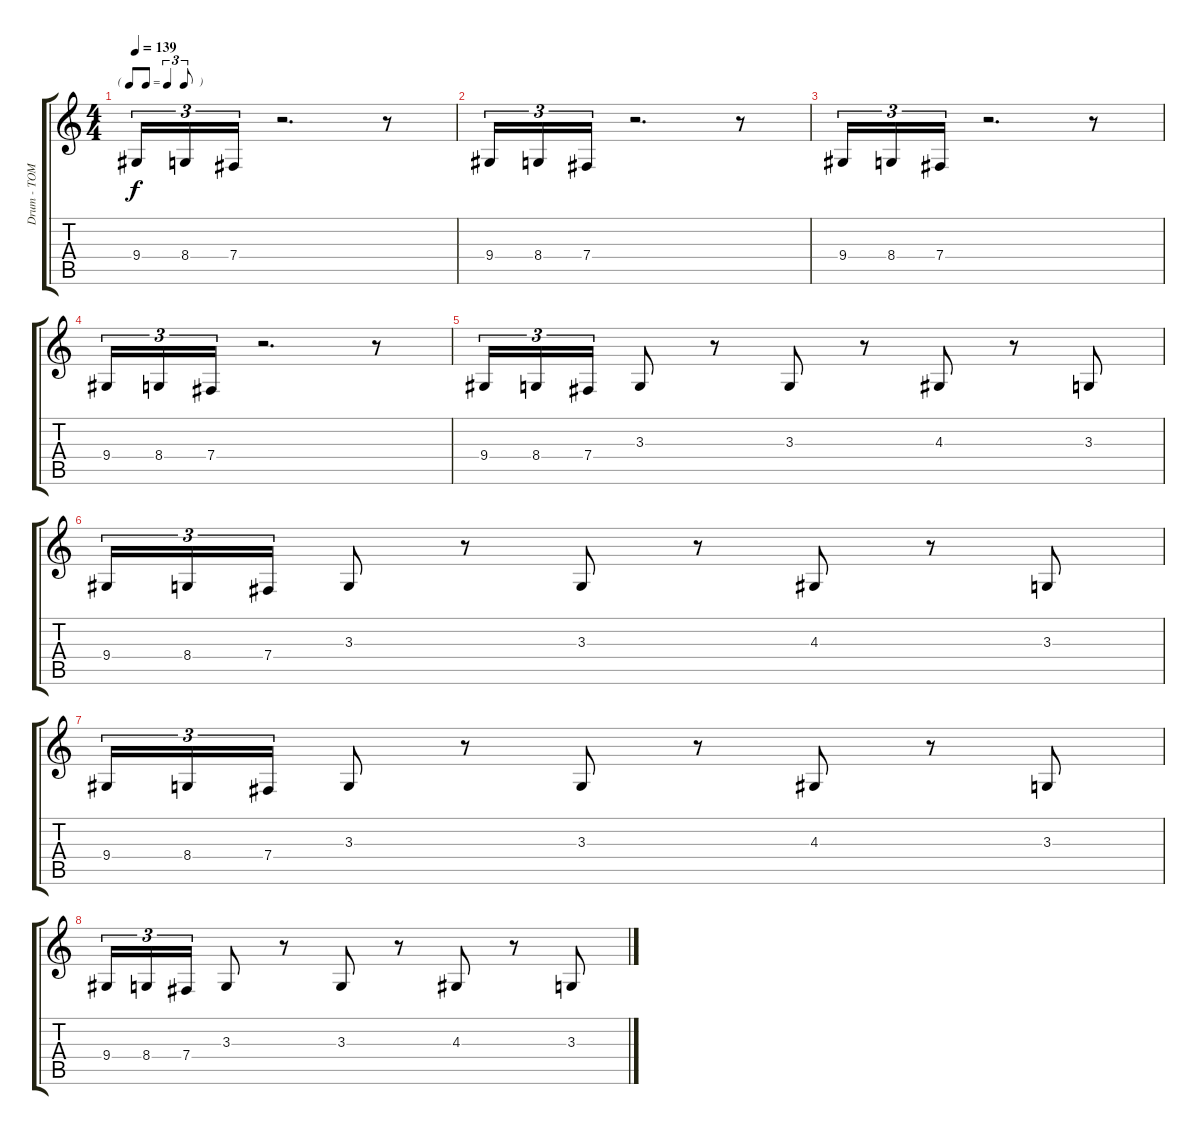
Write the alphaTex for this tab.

\track ("Drum - TOM" "Drum - TOM") {instrument melodictom}
\staff {score tabs}
\tuning (Db4 Ab3 E3 B2 Gb2 B1) {hide}
\ts (4 4)
\tf triplet8th
\tempo 139
\clef g2
\ks c
9.4.16{tu (3 2) dy f} 8.4.16{tu (3 2)} 7.4.16{tu (3 2)} r.2{d} r.8 |
9.4.16{tu (3 2)} 8.4.16{tu (3 2)} 7.4.16{tu (3 2)} r.2{d} r.8 |
9.4.16{tu (3 2)} 8.4.16{tu (3 2)} 7.4.16{tu (3 2)} r.2{d} r.8 |
9.4.16{tu (3 2)} 8.4.16{tu (3 2)} 7.4.16{tu (3 2)} r.2{d} r.8 |
9.4.16{tu (3 2)} 8.4.16{tu (3 2)} 7.4.16{tu (3 2)} 3.3.8 r.8 3.3.8 r.8 4.3.8 r.8 3.3.8 |
9.4.16{tu (3 2)} 8.4.16{tu (3 2)} 7.4.16{tu (3 2)} 3.3.8 r.8 3.3.8 r.8 4.3.8 r.8 3.3.8 |
9.4.16{tu (3 2)} 8.4.16{tu (3 2)} 7.4.16{tu (3 2)} 3.3.8 r.8 3.3.8 r.8 4.3.8 r.8 3.3.8 |
9.4.16{tu (3 2)} 8.4.16{tu (3 2)} 7.4.16{tu (3 2)} 3.3.8 r.8 3.3.8 r.8 4.3.8 r.8 3.3.8
